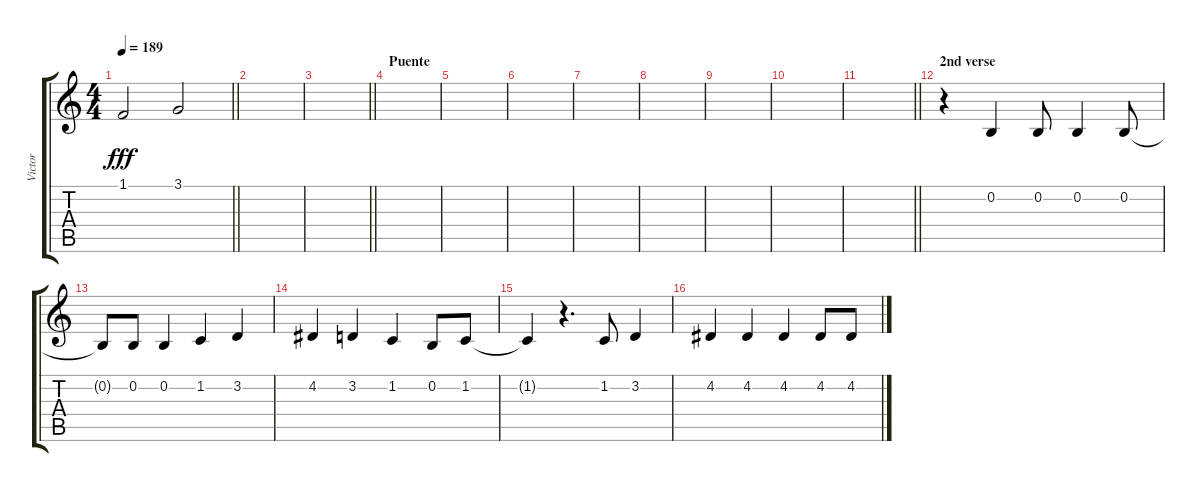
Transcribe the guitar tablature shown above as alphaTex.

\track ("Victor" "Victor") {instrument lead1square}
\staff {score tabs}
\tuning (E4 B3 G3 D3 A2 E2) {hide}
\ts (4 4)
\tempo 189
\clef g2
\barLineRight lightlight
\ks c
1.1{t}.2{dy fff} 3.1.2 |
|
\barLineRight lightlight
|
\section ("" "Puente")
|
|
|
|
|
|
|
\barLineRight lightlight
|
\section ("" "2nd verse")
r.4 0.2.4 0.2.8 0.2.4 0.2.8 |
0.2{t}.8 0.2.8 0.2.4 1.2.4 3.2.4 |
4.2.4 3.2.4 1.2.4 0.2.8 1.2.8 |
1.2{t}.4 r.4{d} 1.2.8 3.2.4 |
4.2.4 4.2.4 4.2.4 4.2.8 4.2.8
